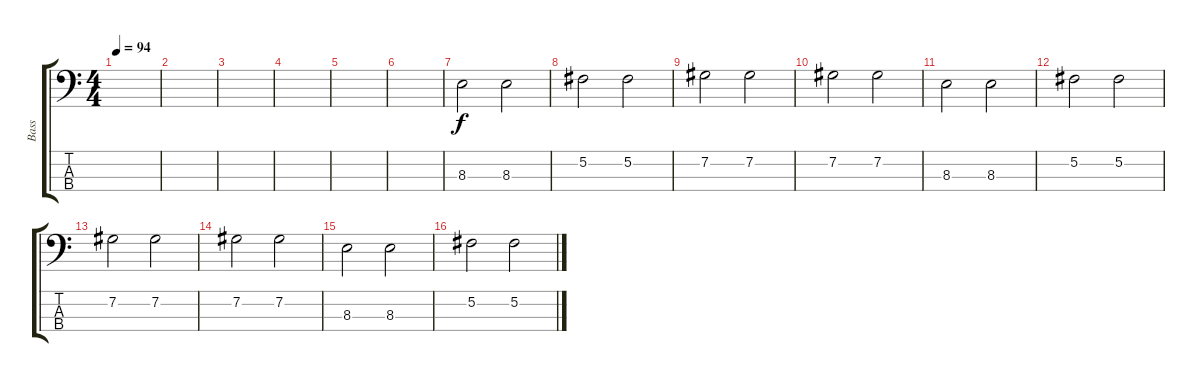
\track ("Bass" "Bass") {instrument electricbasspick}
\staff {score tabs}
\tuning (Gb2 Db2 Ab1 Eb1) {hide}
\ts (4 4)
\tempo 94
\clef f4
\ks c
|
|
|
|
|
|
8.3.2 8.3.2 |
5.2.2 5.2.2 |
7.2.2 7.2.2 |
7.2.2 7.2.2 |
8.3.2 8.3.2 |
5.2.2 5.2.2 |
7.2.2 7.2.2 |
7.2.2 7.2.2 |
8.3.2 8.3.2 |
5.2.2 5.2.2
